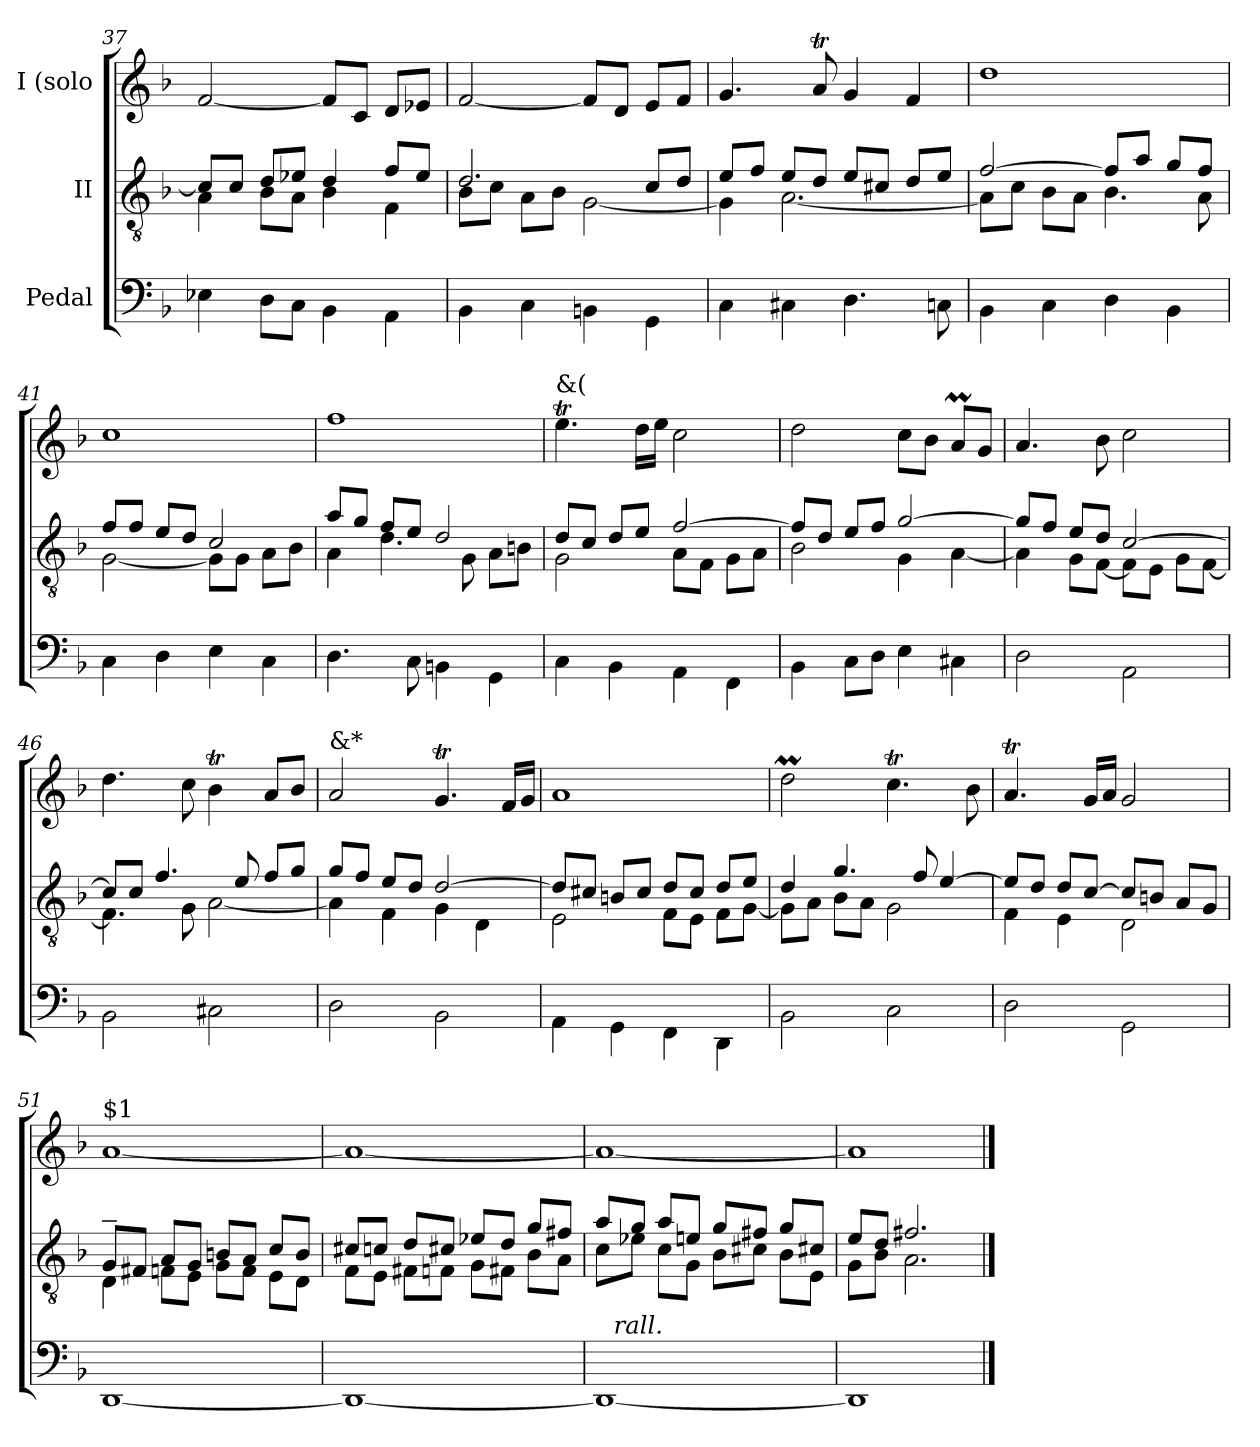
**kern	**kern	**kern
*part3	*part2	*part1
*staff3	*staff2	*staff1
*I"Pedal	*I"II	*I"I (solo
*clefF4	*clefGv2	*clefG2
*k[b-]	*k[b-]	*k[b-]
*F:	*F:	*F:
=37	=37	=37
*	*^	*
4E-X\	8c/L]	4A\	[<2f/
.	8c/J	.	.
8D\L	8d/L	8B-\L	.
8C\J	8e-X/J	8A\J	.
4BB-\	4d/	4B-\	8f/L]
.	.	.	8c/J
4AA\	8f/L	4F\	8d/L
.	8e-/J	.	8e-X/J
!!LO:PB:g=z
=38	=38	=38	=38
4BB-\	2.d/	8B-\L	[<2f/
.	.	8c\J	.
4C\	.	8A\L	.
.	.	8B-\J	.
4BBn\	.	[<2G\	8f/L]
.	.	.	8d/J
4GG\	8c/L	.	8e/L
.	8d/J	.	8f/J
=39	=39	=39	=39
4C\	8e/L	4G\]	4.g/
.	8f/J	.	.
4C#X\	8e/L	[<2.A\	.
.	8d/J	.	8at/
4.D\	8e/L	.	4g/
.	8c#X/J	.	.
.	8d/L	.	4f/
8Cn\	8e/J	.	.
=40	=40	=40	=40
4BB-\	[>2f/	8A\L]	1dd
.	.	8c\J	.
4C\	.	8B-\L	.
.	.	8A\J	.
4D\	8f/L]	4.B-\	.
.	8a/J	.	.
4BB-\	8g/L	.	.
.	8f/J	8A\	.
=41	=41	=41	=41
4C\	8f/L	[<2G\	1cc
.	8f/J	.	.
4D\	8e/L	.	.
.	8d/J	.	.
4E\	2c/	8G\L]	.
.	.	8G\J	.
4C\	.	8A\L	.
.	.	8B-\J	.
=42	=42	=42	=42
4.D\	8a/L	4A\	1ff
.	8g/J	.	.
.	8f/L	4.d\	.
8C\	8e/J	.	.
4BBn\	2d/	.	.
.	.	8G\	.
4GG\	.	8A\L	.
.	.	8Bn\J	.
!!LO:LB:g=z
=43	=43	=43	=43
!	!	!	!LO:TX:a:t=&(
4C\	8d/L	2G\	4.eet\
.	8c/J	.	.
4BB-\	8d/L	.	.
.	8e/J	.	16dd\LL
.	.	.	16ee\JJ
4AA\	[>2f/	8A\L	2cc\
.	.	8F\J	.
4FF\	.	8G\L	.
.	.	8A\J	.
=44	=44	=44	=44
4BB-\	8f/L]	2B-\	2dd\
.	8d/J	.	.
8C\L	8e/L	.	.
8D\J	8f/J	.	.
4E\	[>2g/	4G\	8cc\L
.	.	.	8b-\J
4C#X\	.	[<4A\	8am/L
.	.	.	8g/J
=45	=45	=45	=45
2D\	8g/L]	4A\]	4.a/
.	8f/J	.	.
.	8e/L	8G\L	.
.	8d/J	[<8F\J	8b-\
2AA\	[>2c/	8F\L]	2cc\
.	.	8E\J	.
.	.	8G\L	.
.	.	[<8F\J	.
=46	=46	=46	=46
2BB-\	8c/L]	4.F\]	4.dd\
.	8c/J	.	.
.	4.f/	.	.
.	.	8G\	8cc\
2C#X\	.	[<2A\	4b-T\
.	8e/	.	.
.	8f/L	.	8a/L
.	8g/J	.	8b-/J
!!LO:LB:g=z
=47	=47	=47	=47
!	!	!	!LO:TX:a:t=&*
2D\	8g/L	4A\]	2a/
.	8f/J	.	.
.	8e/L	4F\	.
.	8d/J	.	.
2BB-\	[>2d/	4G\	4.gT/
.	.	4D\	.
.	.	.	16f/LL
.	.	.	16g/JJ
=48	=48	=48	=48
4AA\	8d/L]	2E\	1a
.	8c#X/J	.	.
4GG\	8Bn/L	.	.
.	8c#/J	.	.
4FF\	8d/L	8F\L	.
.	8c#/J	8E\J	.
4DD\	8d/L	8F\L	.
.	8e/J	[<8G\J	.
=49	=49	=49	=49
2BB-\	4d/	8G\L]	2ddM\
.	.	8A\J	.
.	4.g/	8B-\L	.
.	.	8A\J	.
2C\	.	2G\	4.ccT\
.	8f/	.	.
.	[>4e/	.	.
.	.	.	8b-\
=50	=50	=50	=50
2D\	8e/L]	4F\	4.at/
.	8d/J	.	.
.	8d/L	4E\	.
.	[>8c/J	.	16g/LL
.	.	.	16a/JJ
2GG\	8c/L]	2D\	2g/
.	8Bn/J	.	.
.	8A/L	.	.
.	8G/J	.	.
!!LO:LB:g=z
=51	=51	=51	=51
!	!	!	!LO:TX:a:t=$1
[>1DD	8G~>/L	4D\	[<1a
.	8F#X/J	.	.
.	8A/L	8Fn\L	.
.	8G/J	8E\J	.
.	8Bn/L	8G\L	.
.	8A/J	8F\J	.
.	8c/L	8E\L	.
.	8B/J	8D\J	.
=52	=52	=52	=52
1DD_	8c#X/L	8F\L	1a_
.	8cn/J	8E\J	.
.	8d/L	8F#X\L	.
.	8c#X/J	8Fn\J	.
.	8e-X/L	8G\L	.
.	8d/J	8F#X\J	.
.	8g/L	8B-\L	.
.	8f#X/J	8A\J	.
=53	=53	=53	=53
*^	*	*	*
1DD_	16ryy	8a/L	8c\L	1a_
!	!LO:TX:a:i:t=rall.	!	!	!
.	2...ryy	.	.	.
.	.	8g/J	8e-X\J	.
.	.	8a/L	8c\L	.
.	.	8en/J	8G\J	.
.	.	8g/L	8B-\L	.
.	.	8f#X/J	8c#X\J	.
.	.	8g/L	8B-\L	.
.	.	8c#X/J	8E\J	.
*v	*v	*	*	*
=54	=54	=54	=54
1DD]	8e/L	8G\L	1a]
.	8d/J	8B-\J	.
.	2.f#X/	2.A\	.
*	*v	*v	*
==	==	==
*-	*-	*-
